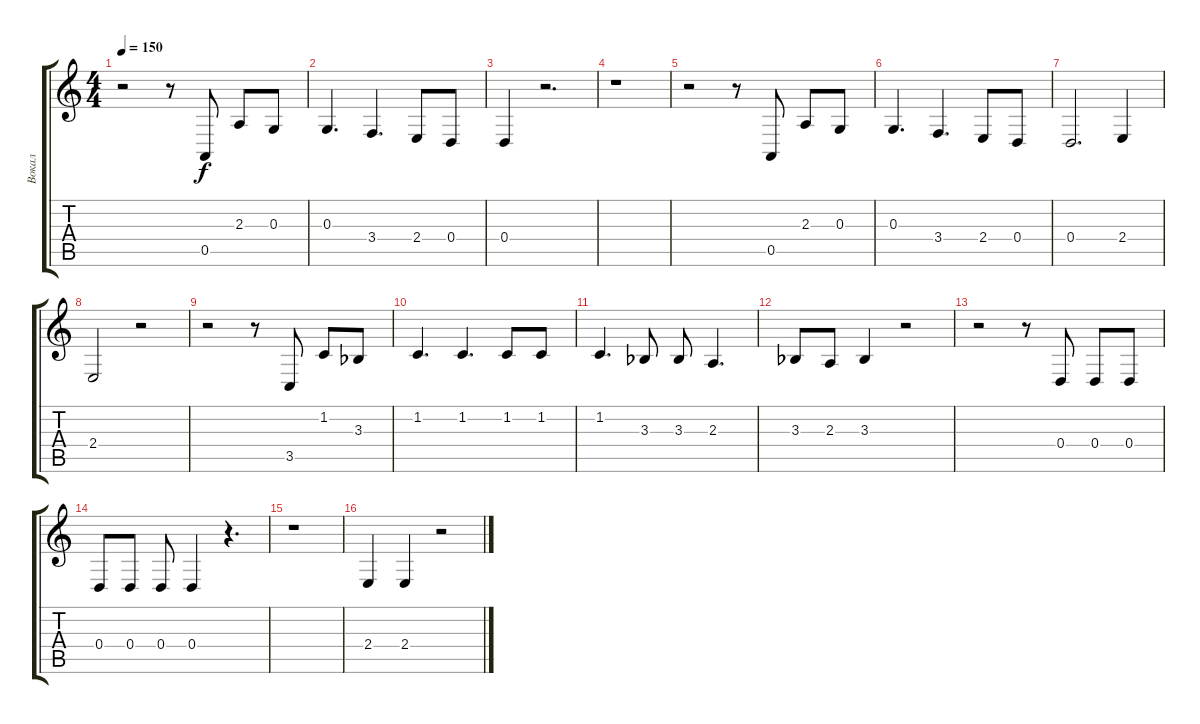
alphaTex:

\track ("Вокал" "Вокал") {instrument oboe}
\staff {score tabs}
\tuning (E4 B3 G3 D3 A2 E2) {hide}
\ts (4 4)
\tempo 150
\clef g2
\ks c
r.2{dy f} r.8 0.5.8 2.3.8 0.3.8 |
0.3.4{d} 3.4.4{d} 2.4.8 0.4.8 |
0.4.4 r.2{d} |
r.1 |
r.2 r.8 0.5.8 2.3.8 0.3.8 |
0.3.4{d} 3.4.4{d} 2.4.8 0.4.8 |
0.4.2{d} 2.4.4 |
2.4.2 r.2 |
r.2 r.8 3.5.8 1.2.8 3.3{acc b}.8 |
1.2.4{d} 1.2.4{d} 1.2.8 1.2.8 |
1.2.4{d} 3.3{acc b}.8 3.3{acc b}.8 2.3.4{d} |
3.3{acc b}.8 2.3.8 3.3{acc b}.4 r.2 |
r.2 r.8 0.4.8 0.4.8 0.4.8 |
0.4.8 0.4.8 0.4.8 0.4.4 r.4{d} |
r.1 |
2.4.4 2.4.4 r.2
